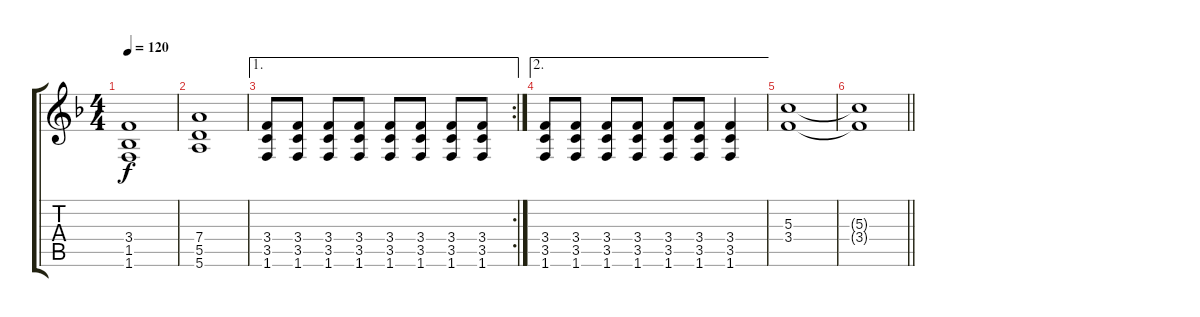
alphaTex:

\track "" {instrument acousticguitarsteel}
\staff {score tabs}
\tuning (E4 B3 G3 D3 A2 E2) {hide}
\ts (4 4)
\tempo 120
\clef g2
\ks dminor
(3.4{t} 1.5{t} 1.6{t}).1{dy f} |
(7.4 5.5 5.6).1 |
\ae 1
\rc 2
(3.4 3.5 1.6).8 (3.4 3.5 1.6).8 (3.4 3.5 1.6).8 (3.4 3.5 1.6).8 (3.4 3.5 1.6).8 (3.4 3.5 1.6).8 (3.4 3.5 1.6).8 (3.4 3.5 1.6).8 |
\ae 2
(3.4 3.5 1.6).8 (3.4 3.5 1.6).8 (3.4 3.5 1.6).8 (3.4 3.5 1.6).8 (3.4 3.5 1.6).8 (3.4 3.5 1.6).8 (3.4 3.5 1.6).4 |
(5.3 3.4).1 |
\barLineRight lightlight
(5.3{t} 3.4{t}).1
